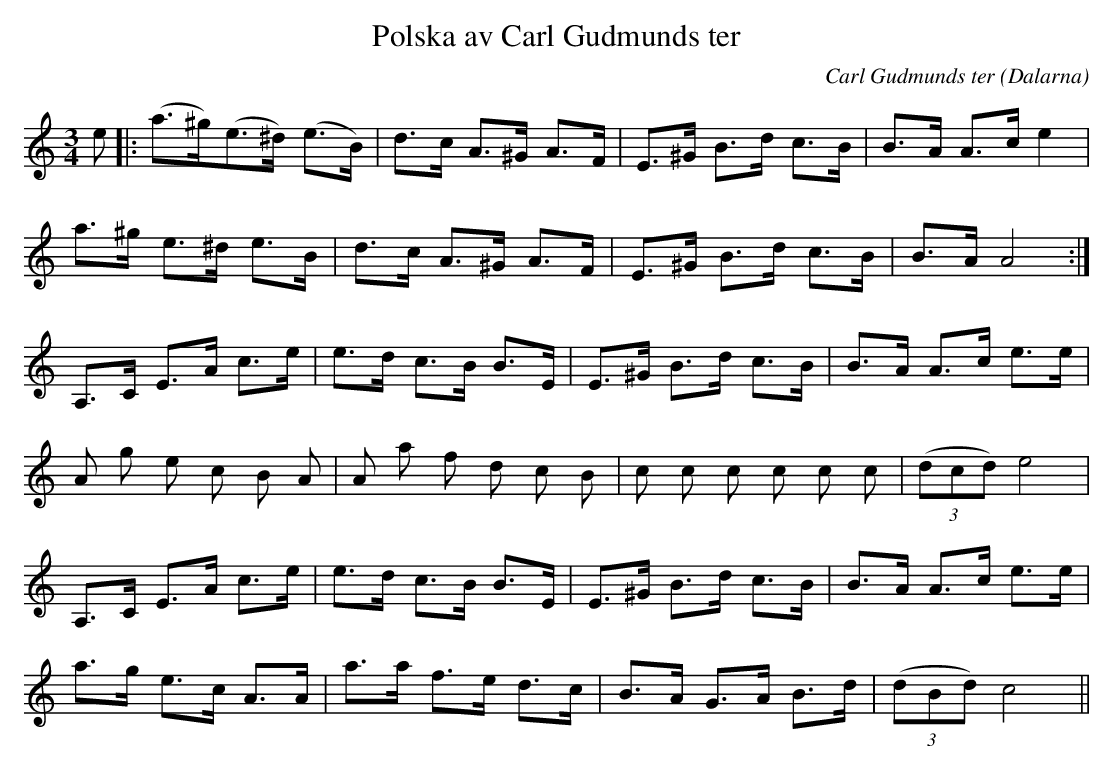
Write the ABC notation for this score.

X:1
T:Polska av Carl Gudmunds ter
C:Carl Gudmunds ter
O:Dalarna
M:3/4
L:1/8
K:Am
e|:(a>^g)(e>^d) (e>B)|d>c A>^G A>F|E>^G B>d c>B|B>A A>c e2|
a>^g e>^d e>B|d>c A>^G A>F|E>^G B>d c>B|B>A A4:|
A,>C E>A c>e|e>d c>B B>E|E>^G B>d c>B|B>A A>c e>e|
A g e c B A|A a f d c B|c c c c c c |(3 (dcd) e4|
A,>C E>A c>e|e>d c>B B>E|E>^G B>d c>B|B>A A>c e>e|
a>g e>c A>A|a>a f>e d>c|B>A G>A B>d|(3 (dBd) c4||
